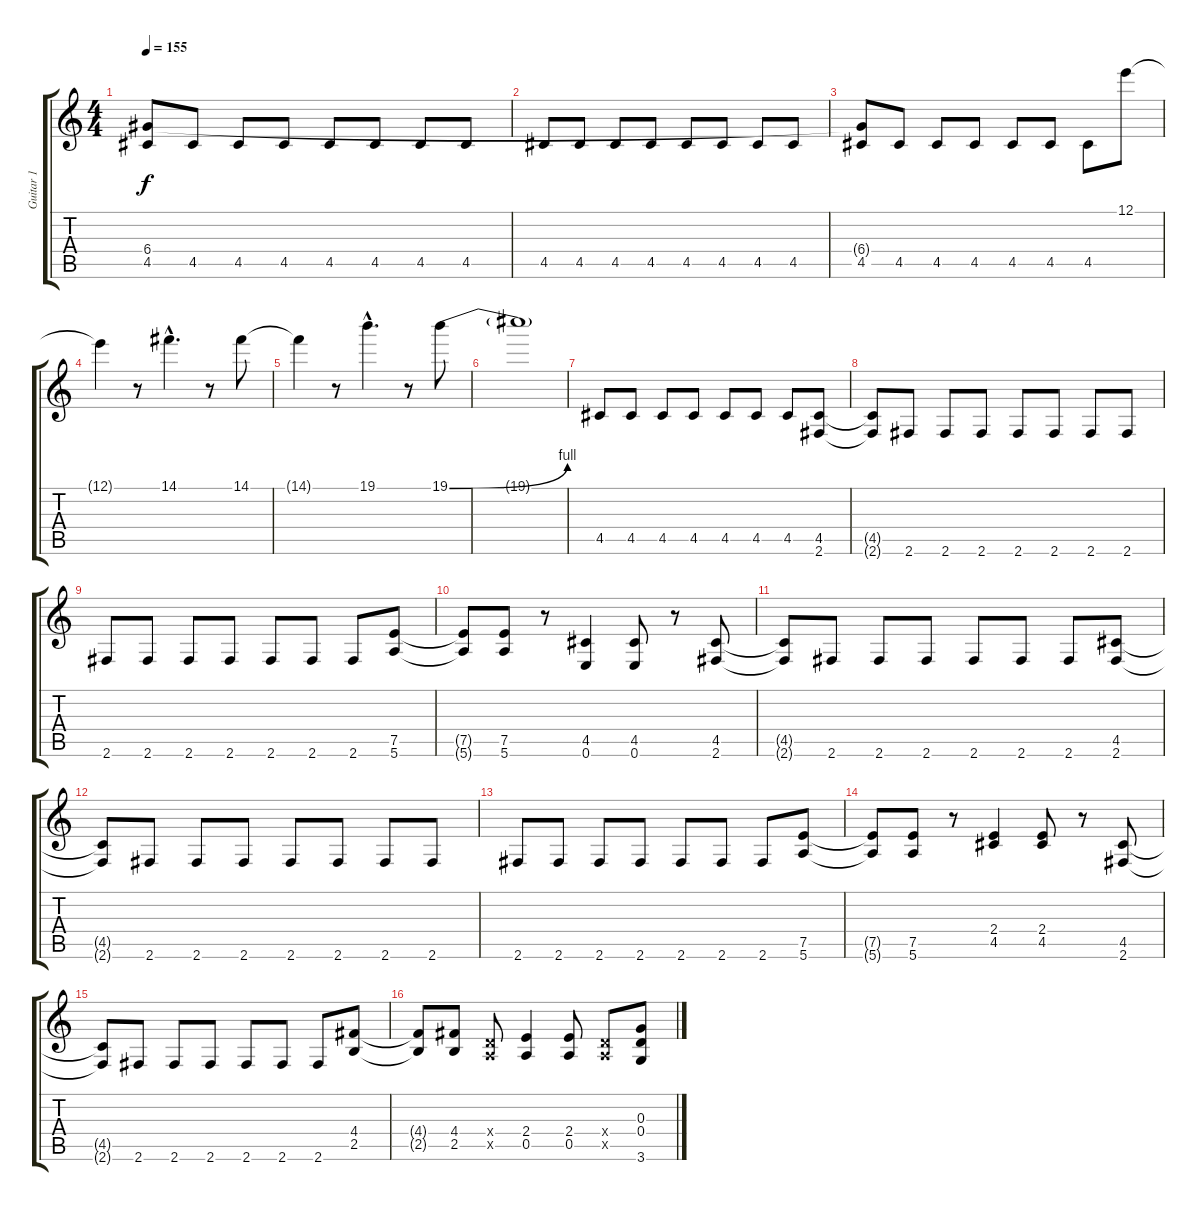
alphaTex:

\track ("Guitar 1" "Guitar 1") {instrument distortionguitar}
\staff {score tabs}
\tuning (E4 B3 G3 D3 A2 E2) {hide}
\ts (4 4)
\tempo 155
\clef g2
\ks c
(6.4{t} 4.5{t}).8{dy f} 4.5.8 4.5.8 4.5.8 4.5.8 4.5.8 4.5.8 4.5.8 |
4.5.8 4.5.8 4.5.8 4.5.8 4.5.8 4.5.8 4.5.8 4.5.8 |
(6.4{t} 4.5).8 4.5.8 4.5.8 4.5.8 4.5.8 4.5.8 4.5.8 12.1.8 |
12.1{t}.4 r.8 14.1{hac}.4{d} r.8 14.1.8 |
14.1{t}.4 r.8 19.1{hac}.4{d} r.8 19.1{be (bend 0 0 60 4)}.8 |
19.1{t}.1 |
4.5.8 4.5.8 4.5.8 4.5.8 4.5.8 4.5.8 4.5.8 (4.5 2.6).8 |
(4.5{t} 2.6{t}).8 2.6.8 2.6.8 2.6.8 2.6.8 2.6.8 2.6.8 2.6.8 |
2.6.8 2.6.8 2.6.8 2.6.8 2.6.8 2.6.8 2.6.8 (7.5 5.6).8 |
(7.5{t} 5.6{t}).8 (7.5 5.6).8 r.8 (4.5 0.6).4 (4.5 0.6).8 r.8 (4.5 2.6).8 |
(4.5{t} 2.6{t}).8 2.6.8 2.6.8 2.6.8 2.6.8 2.6.8 2.6.8 (4.5 2.6).8 |
(4.5{t} 2.6{t}).8 2.6.8 2.6.8 2.6.8 2.6.8 2.6.8 2.6.8 2.6.8 |
2.6.8 2.6.8 2.6.8 2.6.8 2.6.8 2.6.8 2.6.8 (7.5 5.6).8 |
(7.5{t} 5.6{t}).8 (7.5 5.6).8 r.8 (2.4 4.5).4 (2.4 4.5).8 r.8 (4.5 2.6).8 |
(4.5{t} 2.6{t}).8 2.6.8 2.6.8 2.6.8 2.6.8 2.6.8 2.6.8 (4.4 2.5).8 |
(4.4{t} 2.5{t}).8 (4.4 2.5).8 (0.4{x} 0.5{x}).8 (2.4 0.5).4 (2.4 0.5).8 (0.4{x} 0.5{x}).8 (0.3 0.4 3.6).8
